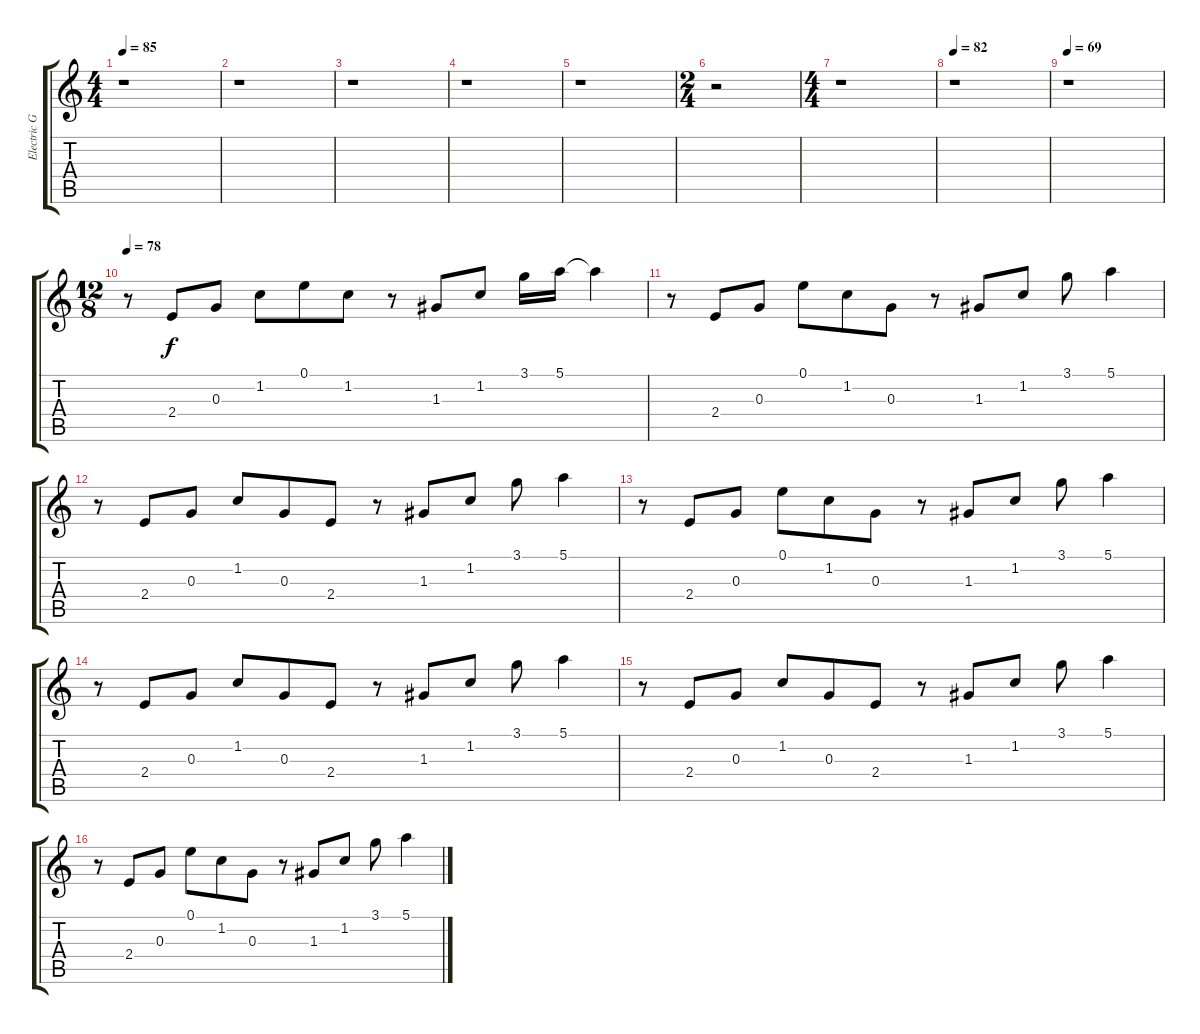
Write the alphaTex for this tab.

\track ("Electric Guitar II" "Electric G") {instrument electricguitarjazz}
\staff {score tabs}
\tuning (E4 B3 G3 D3 A2 E2) {hide}
\ts (4 4)
\tempo 85
\clef g2
\ks c
r.1{dy f instrument electricguitarjazz} |
r.1 |
r.1 |
r.1 |
r.1 |
\ts (2 4)
r.2 |
\ts (4 4)
r.1 |
\tempo 82
r.1 |
\tempo 69
r.1 |
\ts (12 8)
\tempo 78
r.8 2.4.8 0.3.8 1.2.8 0.1.8 1.2.8 r.8 1.3.8 1.2.8 3.1.16 5.1.16 5.1{t}.4 |
r.8 2.4.8 0.3.8 0.1.8 1.2.8 0.3.8 r.8 1.3.8 1.2.8 3.1.8 5.1.4 |
r.8 2.4.8 0.3.8 1.2.8 0.3.8 2.4.8 r.8 1.3.8 1.2.8 3.1.8 5.1.4 |
r.8 2.4.8 0.3.8 0.1.8 1.2.8 0.3.8 r.8 1.3.8 1.2.8 3.1.8 5.1.4 |
r.8 2.4.8 0.3.8 1.2.8 0.3.8 2.4.8 r.8 1.3.8 1.2.8 3.1.8 5.1.4 |
r.8 2.4.8 0.3.8 1.2.8 0.3.8 2.4.8 r.8 1.3.8 1.2.8 3.1.8 5.1.4 |
r.8 2.4.8 0.3.8 0.1.8 1.2.8 0.3.8 r.8 1.3.8 1.2.8 3.1.8 5.1.4
